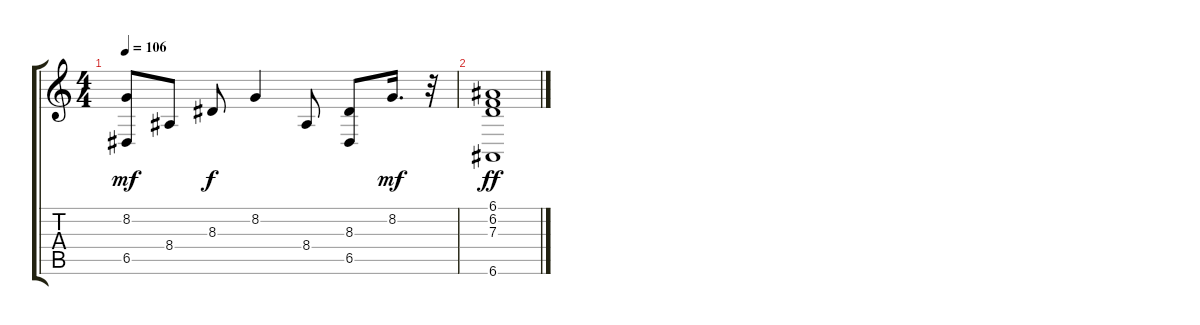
\track "" {instrument acousticgrandpiano}
\staff {score tabs}
\tuning (E4 B3 G3 D3 A2 E2) {hide}
\ts (4 4)
\tempo 106
\clef g2
\ks c
(8.2 6.5).8{dy mf} 8.4.8 8.3.8{dy f} 8.2.4 8.4.8 (8.3 6.5).8 8.2.16{d dy mf} r.32 |
(6.1 6.2 7.3 6.6).1{dy ff}
